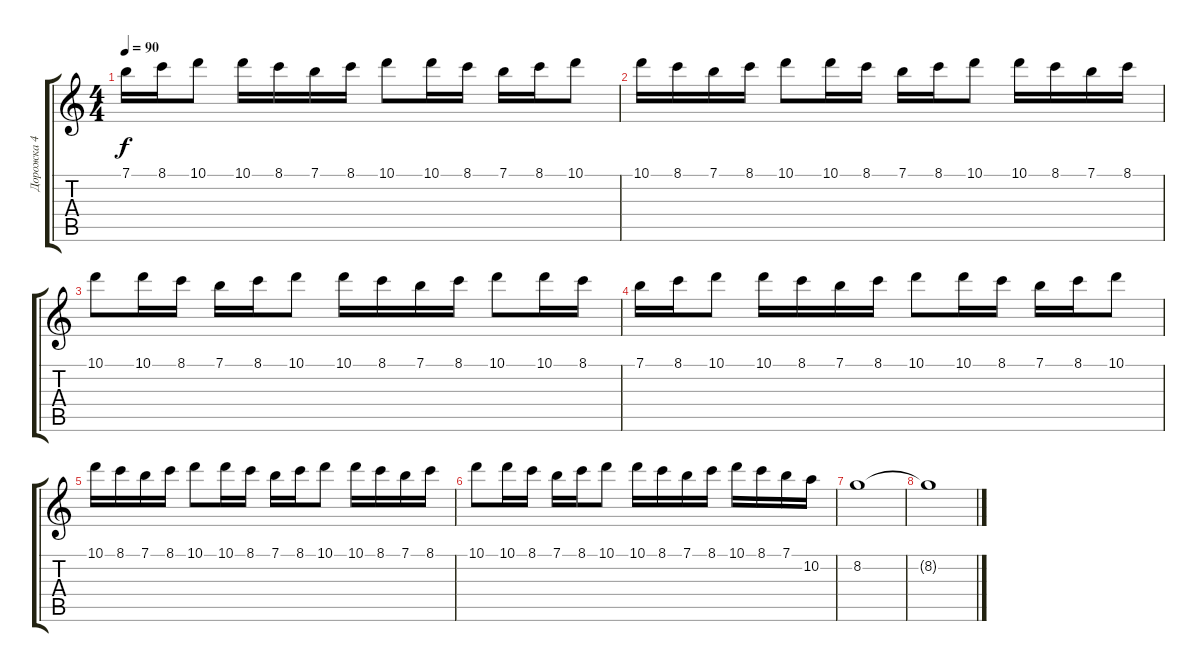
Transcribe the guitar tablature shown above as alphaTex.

\track ("Дорожка 4" "Дорожка 4") {instrument acousticguitarsteel}
\staff {score tabs}
\tuning (E4 B3 G3 D3 A2 E2) {hide}
\ts (4 4)
\tempo 90
\clef g2
\ks c
7.1.16{dy f} 8.1.16 10.1.8 10.1.16 8.1.16 7.1.16 8.1.16 10.1.8 10.1.16 8.1.16 7.1.16 8.1.16 10.1.8 |
10.1.16 8.1.16 7.1.16 8.1.16 10.1.8 10.1.16 8.1.16 7.1.16 8.1.16 10.1.8 10.1.16 8.1.16 7.1.16 8.1.16 |
10.1.8 10.1.16 8.1.16 7.1.16 8.1.16 10.1.8 10.1.16 8.1.16 7.1.16 8.1.16 10.1.8 10.1.16 8.1.16 |
7.1.16 8.1.16 10.1.8 10.1.16 8.1.16 7.1.16 8.1.16 10.1.8 10.1.16 8.1.16 7.1.16 8.1.16 10.1.8 |
10.1.16 8.1.16 7.1.16 8.1.16 10.1.8 10.1.16 8.1.16 7.1.16 8.1.16 10.1.8 10.1.16 8.1.16 7.1.16 8.1.16 |
10.1.8 10.1.16 8.1.16 7.1.16 8.1.16 10.1.8 10.1.16 8.1.16 7.1.16 8.1.16 10.1.16 8.1.16 7.1.16 10.2.16 |
8.2.1 |
8.2{t}.1
